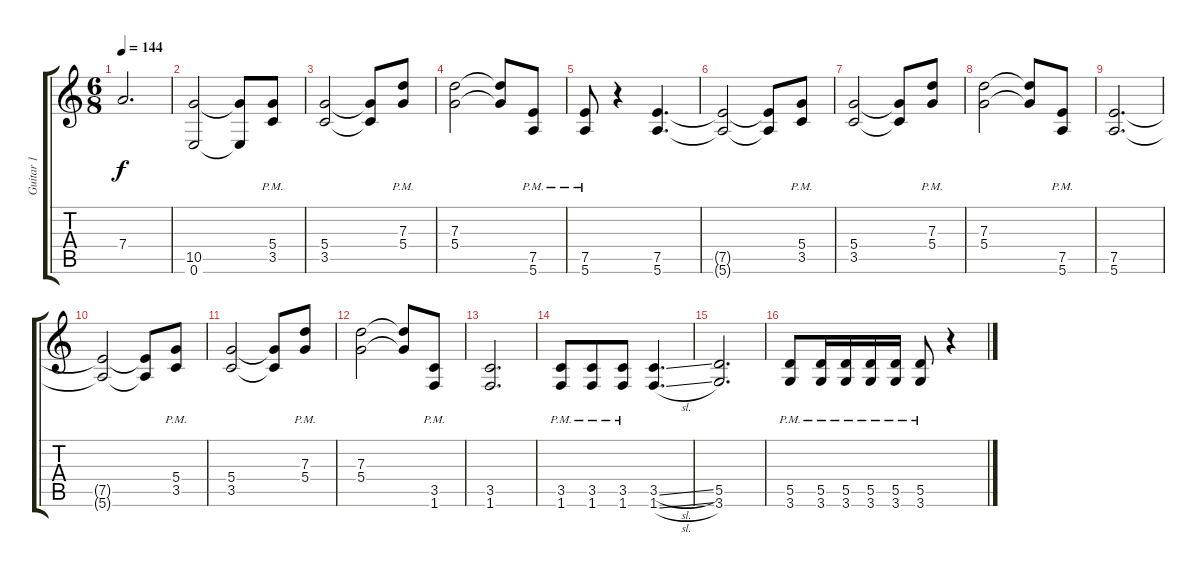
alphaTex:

\track ("Guitar 1" "Guitar 1") {instrument distortionguitar}
\staff {score tabs}
\tuning (E4 B3 G3 D3 A2 E2) {hide}
\ts (6 8)
\tempo 144
\clef g2
\ks c
7.4.2{d dy f} |
(10.5{t} 0.6).2 (10.5{t} 0.6{t}).8 (5.4{pm} 3.5{pm}).8 |
(5.4 3.5).2 (5.4{t} 3.5{t}).8 (7.3{pm} 5.4{pm}).8 |
(7.3 5.4).2 (7.3{t} 5.4{t}).8 (7.5{pm} 5.6{pm}).8 |
(7.5{pm} 5.6{pm}).8 r.4 (7.5 5.6).4{d} |
(7.5{t} 5.6{t}).2 (7.5{t} 5.6{t}).8 (5.4{pm} 3.5{pm}).8 |
(5.4 3.5).2 (5.4{t} 3.5{t}).8 (7.3{pm} 5.4{pm}).8 |
(7.3 5.4).2 (7.3{t} 5.4{t}).8 (7.5{pm} 5.6{pm}).8 |
(7.5 5.6).2{d} |
(7.5{t} 5.6{t}).2 (7.5{t} 5.6{t}).8 (5.4{pm} 3.5{pm}).8 |
(5.4 3.5).2 (5.4{t} 3.5{t}).8 (7.3{pm} 5.4{pm}).8 |
(7.3 5.4).2 (7.3{t} 5.4{t}).8 (3.5{pm} 1.6{pm}).8 |
(3.5 1.6).2{d} |
(3.5{pm} 1.6{pm}).8 (3.5{pm} 1.6{pm}).8 (3.5{pm} 1.6{pm}).8 (3.5{sl} 1.6{sl}).4{d} |
(5.5 3.6).2{d} |
(5.5{pm} 3.6{pm}).8 (5.5{pm} 3.6{pm}).16 (5.5{pm} 3.6{pm}).16 (5.5{pm} 3.6{pm}).16 (5.5{pm} 3.6{pm}).16 (5.5{pm} 3.6{pm}).8 r.4
